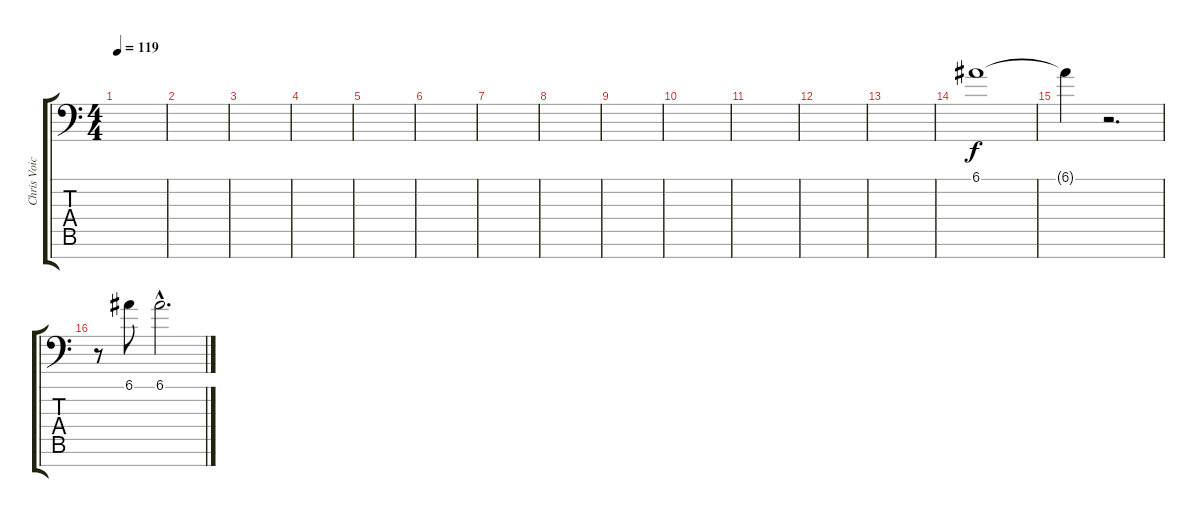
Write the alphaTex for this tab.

\track ("Chris Voice" "Chris Voic") {instrument viola}
\staff {score tabs}
\tuning (E4 B3 G3 D3 A2 E2 C-1) {hide}
\ts (4 4)
\tempo 119
\clef f4
\ks c
|
|
|
|
|
|
|
|
|
|
|
|
|
6.1.1 |
6.1{t}.4 r.2{d} |
r.8 6.1.8 6.1{hac}.2{d}
